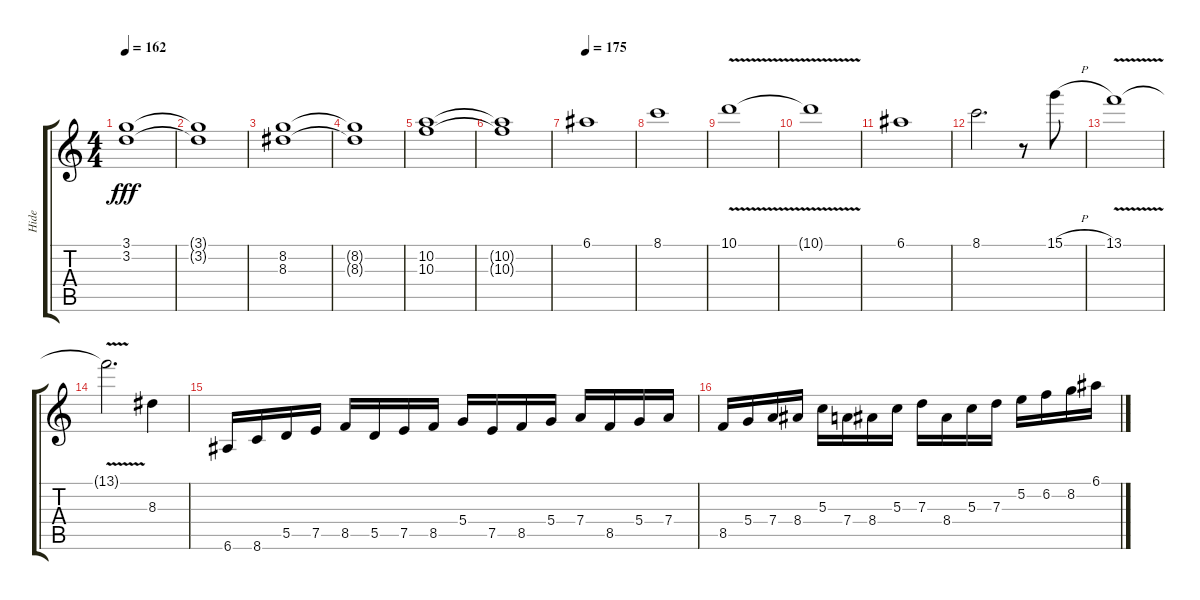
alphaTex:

\track ("Hide" "Hide") {instrument distortionguitar}
\staff {score tabs}
\tuning (E4 B3 G3 D3 A2 E2) {hide}
\ts (4 4)
\tempo 162
\clef g2
\ks c
(3.1 3.2).1{dy fff} |
(3.1{t} 3.2{t}).1 |
(8.2 8.3).1 |
(8.2{t} 8.3{t}).1 |
(10.2 10.3).1 |
(10.2{t} 10.3{t}).1 |
\tempo 175
6.1.1{volume 16} |
8.1.1 |
10.1{v}.1 |
10.1{t}.1 |
6.1.1 |
8.1.2{d} r.8 15.1{h}.8 |
13.1{v}.1 |
13.1{t}.2{d} 8.3.4 |
6.6.16 8.6.16 5.5.16 7.5.16 8.5.16 5.5.16 7.5.16{txt ""} 8.5.16 5.4.16 7.5.16 8.5.16 5.4.16 7.4.16 8.5.16 5.4.16 7.4.16 |
8.5.16 5.4.16 7.4.16 8.4.16 5.3.16 7.4.16 8.4.16 5.3.16 7.3.16 8.4.16 5.3.16 7.3.16 5.2.16 6.2.16 8.2.16 6.1.16
